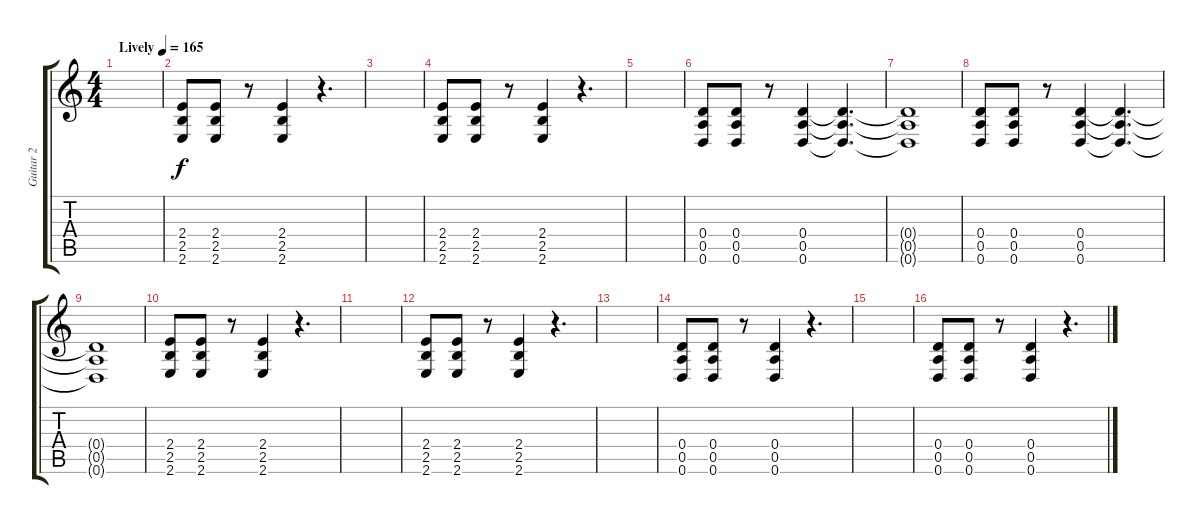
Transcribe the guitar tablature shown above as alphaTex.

\track ("Guitar 2" "Guitar 2") {instrument distortionguitar}
\staff {score tabs}
\tuning (E4 B3 G3 D3 A2 D2) {hide}
\ts (4 4)
\tempo (165 "Lively")
\clef g2
\ks c
|
(2.4 2.5 2.6).8 (2.4 2.5 2.6).8 r.8 (2.4 2.5 2.6).4 r.4{d} |
|
(2.4 2.5 2.6).8 (2.4 2.5 2.6).8 r.8 (2.4 2.5 2.6).4 r.4{d} |
|
(0.4 0.5 0.6).8 (0.4 0.5 0.6).8 r.8 (0.4 0.5 0.6).4 (0.4{t} 0.5{t} 0.6{t}).4{d} |
(0.4{t} 0.5{t} 0.6{t}).1 |
(0.4 0.5 0.6).8 (0.4 0.5 0.6).8 r.8 (0.4 0.5 0.6).4 (0.4{t} 0.5{t} 0.6{t}).4{d} |
(0.4{t} 0.5{t} 0.6{t}).1 |
(2.4 2.5 2.6).8 (2.4 2.5 2.6).8 r.8 (2.4 2.5 2.6).4 r.4{d} |
|
(2.4 2.5 2.6).8 (2.4 2.5 2.6).8 r.8 (2.4 2.5 2.6).4 r.4{d} |
|
(0.4 0.5 0.6).8 (0.4 0.5 0.6).8 r.8 (0.4 0.5 0.6).4 r.4{d} |
|
(0.4 0.5 0.6).8 (0.4 0.5 0.6).8 r.8 (0.4 0.5 0.6).4 r.4{d}
